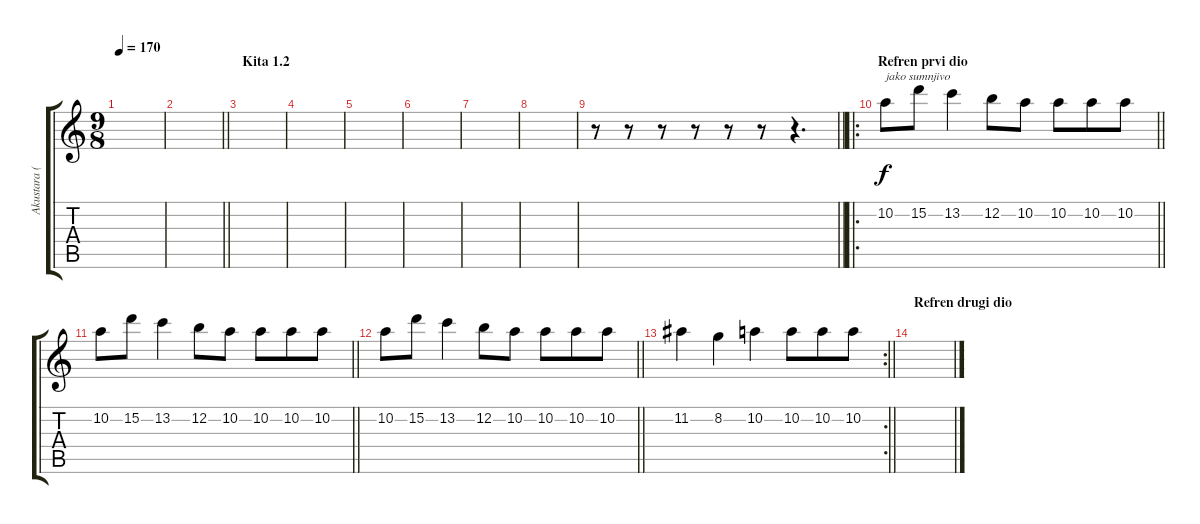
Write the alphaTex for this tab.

\track ("Akustara (turksa mandolina i sl.) " "Akustara (") {instrument acousticguitarsteel}
\staff {score tabs}
\tuning (E4 B3 G3 D3 A2 E2) {hide}
\ts (9 8)
\tempo 170
\clef g2
\ks c
|
\barLineRight lightlight
|
\section ("" "Kita 1.2")
|
|
|
|
|
|
\barLineRight lightlight
r.8 r.8 r.8 r.8 r.8 r.8 r.4{d} |
\ro
\section ("" "Refren prvi dio")
\barLineRight lightlight
10.2.8{txt "jako sumnjivo"} 15.2.8 13.2.4 12.2.8 10.2.8 10.2.8 10.2.8 10.2.8 |
\barLineRight lightlight
10.2.8 15.2.8 13.2.4 12.2.8 10.2.8 10.2.8 10.2.8 10.2.8 |
\barLineRight lightlight
10.2.8 15.2.8 13.2.4 12.2.8 10.2.8 10.2.8 10.2.8 10.2.8 |
\rc 2
\barLineRight lightlight
11.2.4 8.2.4 10.2.4 10.2.8 10.2.8 10.2.8 |
\section ("" "Refren drugi dio")
